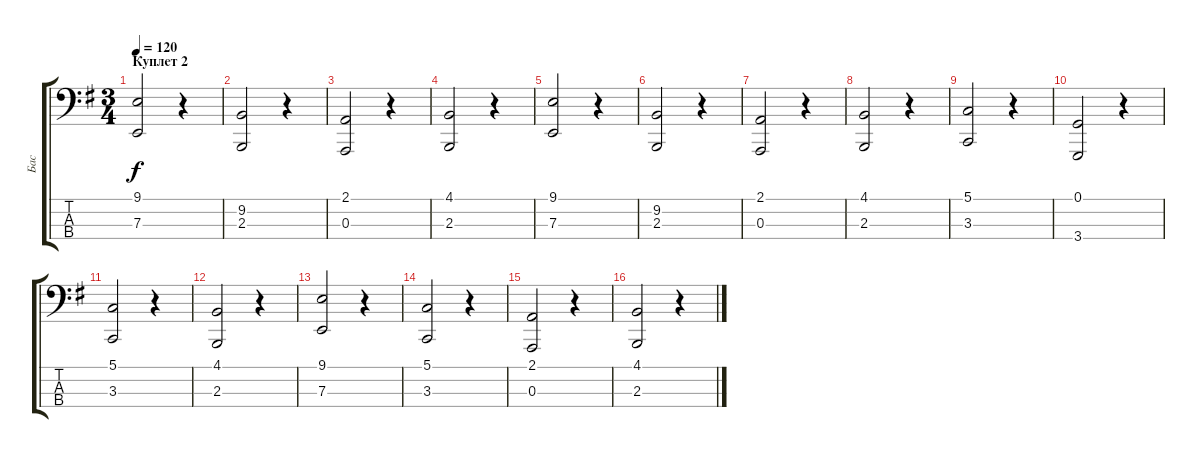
\track ("Бас" "Бас") {instrument tuba}
\staff {score tabs}
\tuning (G2 D2 A1 E1) {hide}
\ts (3 4)
\section ("" "Куплет 2")
\tempo 120
\clef f4
\ks g
(9.1 7.3).2{dy f} r.4 |
(9.2 2.3).2 r.4 |
(2.1 0.3).2 r.4 |
(4.1 2.3).2 r.4 |
(9.1 7.3).2 r.4 |
(9.2 2.3).2 r.4 |
(2.1 0.3).2 r.4 |
(4.1 2.3).2 r.4 |
(5.1 3.3).2 r.4 |
(0.1 3.4).2 r.4 |
(5.1 3.3).2 r.4 |
(4.1 2.3).2 r.4 |
(9.1 7.3).2 r.4 |
(5.1 3.3).2 r.4 |
(2.1 0.3).2 r.4 |
(4.1 2.3).2 r.4
